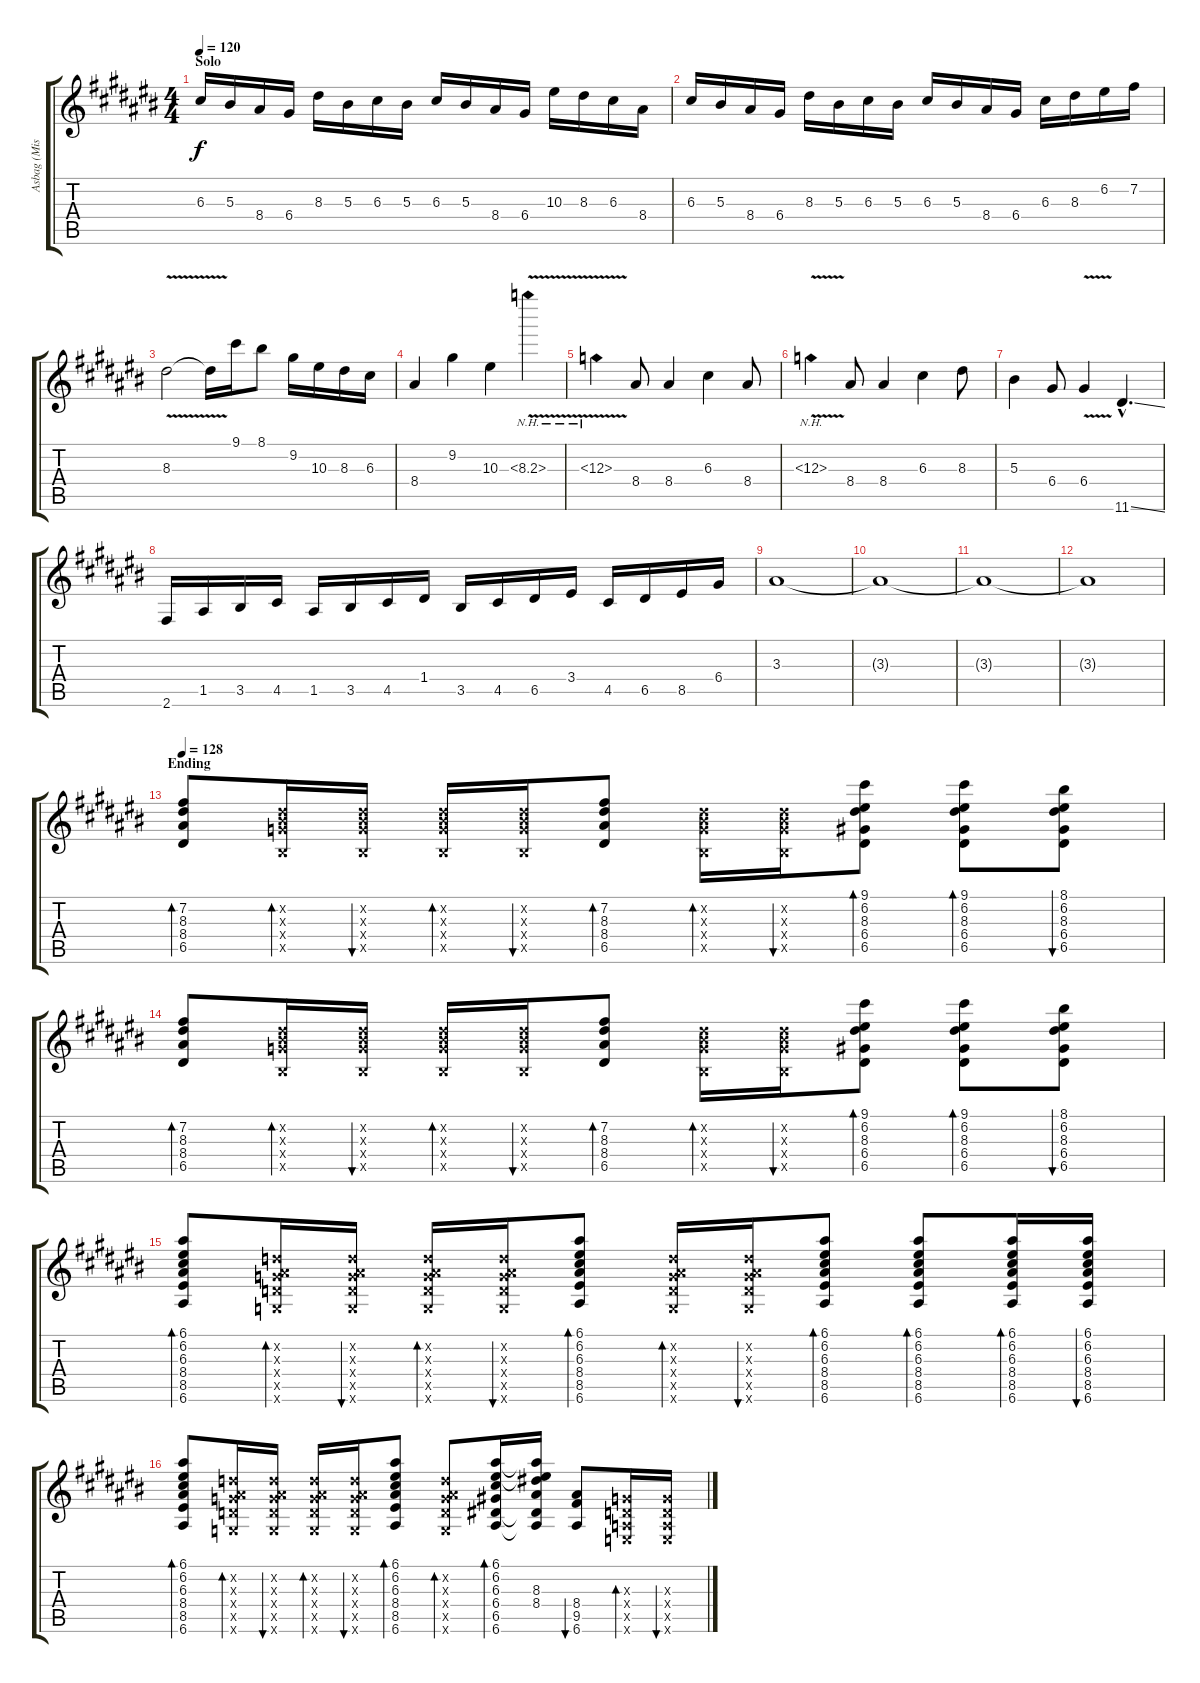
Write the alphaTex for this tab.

\track ("Asbag (Misato)" "Asbag (Mis") {instrument acousticguitarnylon}
\staff {score tabs}
\tuning (E4 B3 G3 D3 A2 E2) {hide}
\ts (4 4)
\section ("" "Solo")
\tempo 120
\clef g2
\ks c#
6.3.16{dy f instrument overdrivenguitar} 5.3.16 8.4.16 6.4.16 8.3.16 5.3.16 6.3.16 5.3.16 6.3.16 5.3.16 8.4.16 6.4.16 10.3.16 8.3.16 6.3.16 8.4.16 |
6.3.16 5.3.16 8.4.16 6.4.16 8.3.16 5.3.16 6.3.16 5.3.16 6.3.16 5.3.16 8.4.16 6.4.16 6.3.16 8.3.16 6.2.16 7.2.16 |
8.3{v}.2 8.3{t}.16 9.1.16 8.1.8 9.2.16 10.3.16 8.3.16 6.3.16 |
8.4.4 9.2.4 10.3.4 8.3{nh v}.4{instrument guitarharmonics} |
6.3{nh v}.4 8.4.8{volume 13 instrument overdrivenguitar} 8.4.4 6.3.4 8.4.8 |
6.3{nh v}.4{instrument guitarharmonics} 8.4.8{volume 13 instrument overdrivenguitar} 8.4.4 6.3.4 8.3.8 |
5.3.4 6.4.8 6.4{v}.4 11.6{ss hac}.4{d} |
2.6.16 1.5.16 3.5.16 4.5.16 1.5.16 3.5.16 4.5.16 1.4.16 3.5.16 4.5.16 6.5.16 3.4.16 4.5.16 6.5.16 8.5.16 6.4.16 |
3.3.1 |
3.3{t}.1 |
3.3{t}.1 |
3.3{t}.1 |
\section ("" "Ending")
\tempo 128
(7.2 8.3 8.4 6.5).8{bd 30 instrument acousticguitarnylon} (4.2{x} 5.3{x} 5.4{x} 3.5{x}).16{bd 30} (4.2{x} 5.3{x} 5.4{x} 3.5{x}).16{bu 30} (4.2{x} 5.3{x} 5.4{x} 3.5{x}).16{bd 30} (4.2{x} 5.3{x} 5.4{x} 3.5{x}).16{bu 30} (7.2 8.3 8.4 6.5).8{bd 30} (4.2{x} 5.3{x} 5.4{x} 3.5{x}).16{bd 30} (4.2{x} 5.3{x} 5.4{x} 3.5{x}).16{bu 30} (9.1 6.2 8.3 6.4 6.5).8{bd 30} (9.1 6.2 8.3 6.4 6.5).8{bd 30} (8.1 6.2 8.3 6.4 6.5).8{bu 30} |
(7.2 8.3 8.4 6.5).8{bd 30} (4.2{x} 5.3{x} 5.4{x} 3.5{x}).16{bd 30} (4.2{x} 5.3{x} 5.4{x} 3.5{x}).16{bu 30} (4.2{x} 5.3{x} 5.4{x} 3.5{x}).16{bd 30} (4.2{x} 5.3{x} 5.4{x} 3.5{x}).16{bu 30} (7.2 8.3 8.4 6.5).8{bd 30} (4.2{x} 5.3{x} 5.4{x} 3.5{x}).16{bd 30} (4.2{x} 5.3{x} 5.4{x} 3.5{x}).16{bu 30} (9.1 6.2 8.3 6.4 6.5).8{bd 30} (9.1 6.2 8.3 6.4 6.5).8{bd 30} (8.1 6.2 8.3 6.4 6.5).8{bu 30} |
(6.1 6.2 6.3 8.4 8.5 6.6).8{bd 30} (3.2{x} 3.3{x} 5.4{x} 5.5{x} 3.6{x}).16{bd 30} (3.2{x} 3.3{x} 5.4{x} 5.5{x} 3.6{x}).16{bu 30} (3.2{x} 3.3{x} 5.4{x} 5.5{x} 3.6{x}).16{bd 30} (3.2{x} 3.3{x} 5.4{x} 5.5{x} 3.6{x}).16{bu 30} (6.1 6.2 6.3 8.4 8.5 6.6).8{bd 30} (3.2{x} 3.3{x} 5.4{x} 5.5{x} 3.6{x}).16{bd 30} (3.2{x} 3.3{x} 5.4{x} 5.5{x} 3.6{x}).16{bu 30} (6.1 6.2 6.3 8.4 8.5 6.6).8{bd 30} (6.1 6.2 6.3 8.4 8.5 6.6).8{bd 30} (6.1 6.2 6.3 8.4 8.5 6.6).16{bd 30} (6.1 6.2 6.3 8.4 8.5 6.6).16{bu 30} |
(6.1 6.2 6.3 8.4 8.5 6.6).8{bd 30} (3.2{x} 3.3{x} 5.4{x} 5.5{x} 3.6{x}).16{bd 30} (3.2{x} 3.3{x} 5.4{x} 5.5{x} 3.6{x}).16{bu 30} (3.2{x} 3.3{x} 5.4{x} 5.5{x} 3.6{x}).16{bd 30} (3.2{x} 3.3{x} 5.4{x} 5.5{x} 3.6{x}).16{bu 30} (6.1 6.2 6.3 8.4 8.5 6.6).8{bd 30} (3.2{x} 3.3{x} 5.4{x} 5.5{x} 3.6{x}).8{bd 30} (6.1 6.2 6.3 6.4 6.5 6.6).16{bd 30} (6.1{t} 6.2{t} 8.3 8.4 6.5{t} 6.6{t}).16 (8.4 9.5 6.6).8{bu 30} (0.3{x} 0.4{x} 0.5{x} 0.6{x}).16{bd 30} (0.3{x} 0.4{x} 0.5{x} 0.6{x}).16{bu 30}
